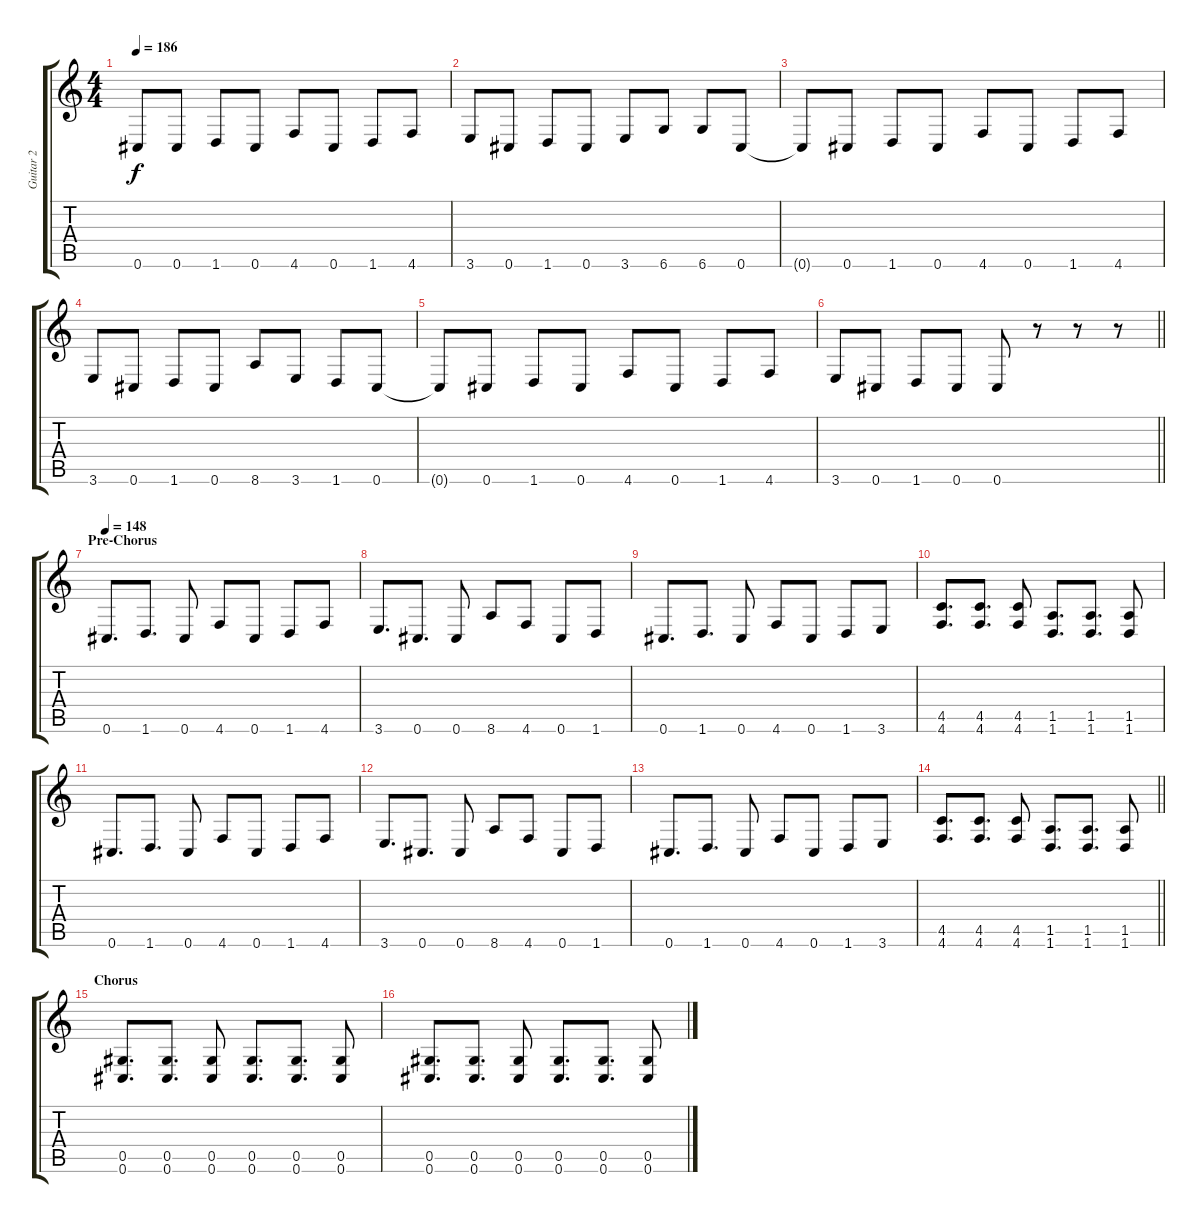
\track ("Guitar 2" "Guitar 2") {instrument distortionguitar}
\staff {score tabs}
\tuning (Eb4 Bb3 Gb3 Db3 Ab2 Db2) {hide}
\ts (4 4)
\tempo 186
\clef g2
\ks c
0.6{t}.8{dy f} 0.6.8 1.6.8 0.6.8 4.6.8 0.6.8 1.6.8 4.6.8 |
3.6.8 0.6.8 1.6.8 0.6.8 3.6.8 6.6.8 6.6.8 0.6.8 |
0.6{t}.8 0.6.8 1.6.8 0.6.8 4.6.8 0.6.8 1.6.8 4.6.8 |
3.6.8 0.6.8 1.6.8 0.6.8 8.6.8 3.6.8 1.6.8 0.6.8 |
0.6{t}.8 0.6.8 1.6.8 0.6.8 4.6.8 0.6.8 1.6.8 4.6.8 |
\barLineRight lightlight
3.6.8 0.6.8 1.6.8 0.6.8 0.6.8 r.8 r.8 r.8 |
\section ("" "Pre-Chorus")
\tempo 148
0.6.8{d} 1.6.8{d} 0.6.8 4.6.8 0.6.8 1.6.8 4.6.8 |
3.6.8{d} 0.6.8{d} 0.6.8 8.6.8 4.6.8 0.6.8 1.6.8 |
0.6.8{d} 1.6.8{d} 0.6.8 4.6.8 0.6.8 1.6.8 3.6.8 |
(4.5 4.6).8{d} (4.5 4.6).8{d} (4.5 4.6).8 (1.5 1.6).8{d} (1.5 1.6).8{d} (1.5 1.6).8 |
0.6.8{d} 1.6.8{d} 0.6.8 4.6.8 0.6.8 1.6.8 4.6.8 |
3.6.8{d} 0.6.8{d} 0.6.8 8.6.8 4.6.8 0.6.8 1.6.8 |
0.6.8{d} 1.6.8{d} 0.6.8 4.6.8 0.6.8 1.6.8 3.6.8 |
\barLineRight lightlight
(4.5 4.6).8{d} (4.5 4.6).8{d} (4.5 4.6).8 (1.5 1.6).8{d} (1.5 1.6).8{d} (1.5 1.6).8 |
\section ("" "Chorus")
(0.5 0.6).8{d} (0.5 0.6).8{d} (0.5 0.6).8 (0.5 0.6).8{d} (0.5 0.6).8{d} (0.5 0.6).8 |
(0.5 0.6).8{d} (0.5 0.6).8{d} (0.5 0.6).8 (0.5 0.6).8{d} (0.5 0.6).8{d} (0.5 0.6).8
